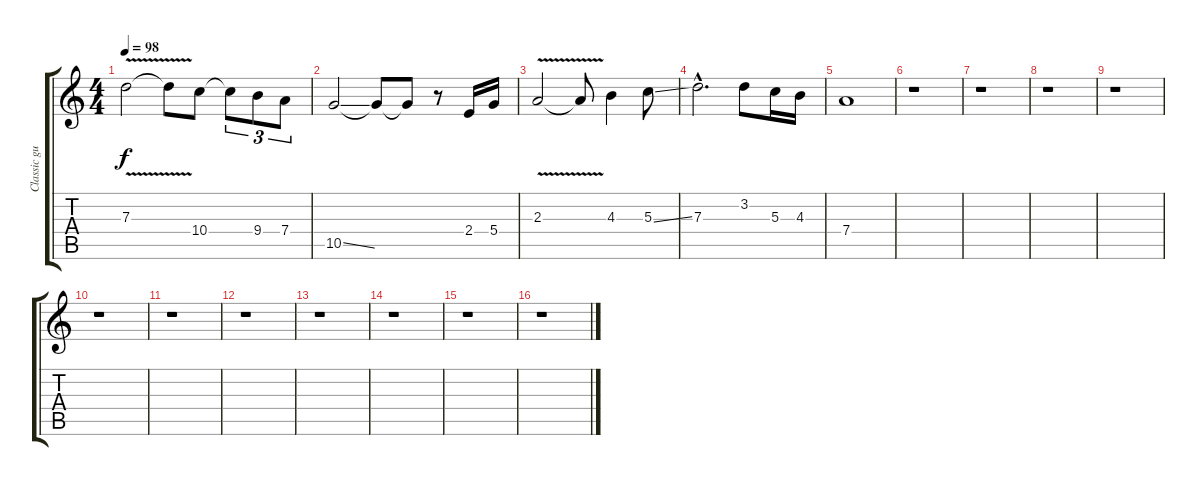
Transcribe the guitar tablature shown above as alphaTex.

\track ("Classic guitar" "Classic gu") {instrument acousticguitarnylon}
\staff {score tabs}
\tuning (E4 B3 G3 D3 A2 E2) {hide}
\ts (4 4)
\tempo 98
\clef g2
\ks c
7.3{v}.2{dy f} 7.3{t}.8 10.4.8 10.4{t}.8{tu (3 2)} 9.4.8{tu (3 2)} 7.4.8{tu (3 2)} |
10.5{ss}.2 10.5{t}.8 10.5{t}.8 r.8 2.4.16 5.4.16 |
2.3{v}.2 2.3{t}.8 4.3.4 5.3{ss}.8 |
7.3{hac}.2{d} 3.2.8 5.3.16 4.3.16 |
7.4.1 |
r.1 |
r.1 |
r.1 |
r.1 |
r.1 |
r.1 |
r.1 |
r.1 |
r.1 |
r.1 |
r.1
